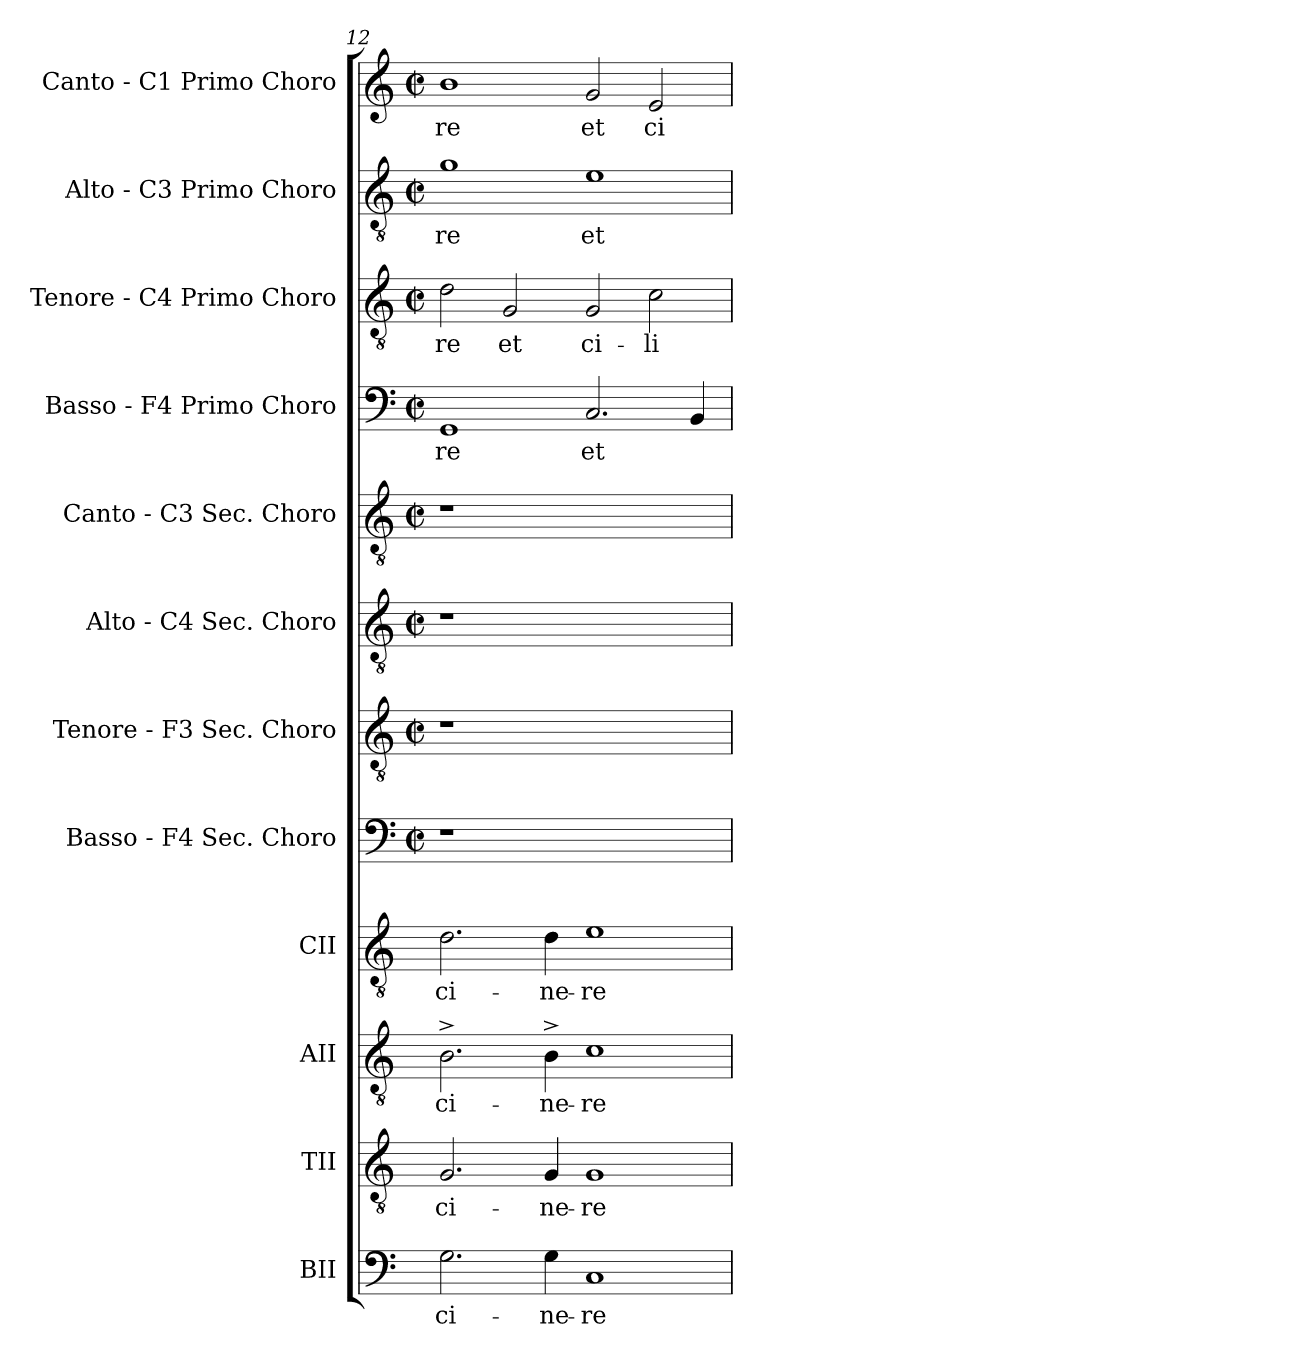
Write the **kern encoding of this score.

**kern	**text	**kern	**text	**kern	**text	**kern	**text	**kern	**kern	**kern	**kern	**kern	**text	**kern	**text	**kern	**text	**kern	**text
*part12	*part12	*part11	*part11	*part10	*part10	*part9	*part9	*part8	*part7	*part6	*part5	*part4	*part4	*part3	*part3	*part2	*part2	*part1	*part1
*staff12	*staff12	*staff11	*staff11	*staff10	*staff10	*staff9	*staff9	*staff8	*staff7	*staff6	*staff5	*staff4	*staff4	*staff3	*staff3	*staff2	*staff2	*staff1	*staff1
*I"BII	*	*I"TII	*	*I"AII	*	*I"CII	*	*I"Basso - F4  Sec. Choro	*I"Tenore - F3  Sec. Choro	*I"Alto - C4  Sec. Choro	*I"Canto - C3  Sec. Choro	*I"Basso - F4  Primo Choro	*	*I"Tenore - C4  Primo Choro	*	*I"Alto - C3  Primo Choro	*	*I"Canto - C1  Primo Choro	*
*I'BII	*	*I'TII	*	*I'AII	*	*I'CII	*	*I'Ch	*I'Ch	*I'Ch	*I'Ch	*I'BI	*	*I'TI	*	*I'AI	*	*I'CI	*
!!LO:PB:g=z
*clefF4	*	*clefGv2	*	*clefGv2	*	*clefGv2	*	*clefF4	*clefGv2	*clefGv2	*clefGv2	*clefF4	*	*clefGv2	*	*clefGv2	*	*clefG2	*
*	*	*	*	*	*	*	*	*M2/2	*M2/2	*M2/2	*M2/2	*M2/2	*	*M2/2	*	*M2/2	*	*M2/2	*
*	*	*	*	*	*	*	*	*met(c|)	*met(c|)	*met(c|)	*met(c|)	*met(c|)	*	*met(c|)	*	*met(c|)	*	*met(c|)	*
=12	=12	=12	=12	=12	=12	=12	=12	=12	=12	=12	=12	=12	=12	=12	=12	=12	=12	=12	=12
!	!LO:LY:b:cj	!	!LO:LY:b:cj	!	!LO:LY:b:cj	!	!LO:LY:b:cj	!	!	!	!	!	!LO:LY:b:cj	!	!LO:LY:b:cj	!	!LO:LY:b:cj	!	!LO:LY:b:cj
2.G\	ci-	2.G/	ci-	2.B^<\	ci-	2.d\	ci-	1r	1r	1r	1r	1GG	-re	2d\	-re	1g	-re	1b	-re
!	!	!	!	!	!	!	!	!	!	!	!	!	!	!	!LO:LY:b:cj	!	!	!	!
.	.	.	.	.	.	.	.	.	.	.	.	.	.	2G/	et	.	.	.	.
!	!LO:LY:b:cj	!	!LO:LY:b:cj	!	!LO:LY:b:cj	!	!LO:LY:b:cj	!	!	!	!	!	!	!	!	!	!	!	!
4G\	-ne-	4G/	-ne-	4B^<\	-ne-	4d\	-ne-	.	.	.	.	.	.	.	.	.	.	.	.
!	!LO:LY:b:cj	!	!LO:LY:b:cj	!	!LO:LY:b:cj	!	!LO:LY:b:cj	!	!	!	!	!	!LO:LY:b:cj	!	!LO:LY:b:cj	!	!LO:LY:b:cj	!	!LO:LY:b:cj
1C	-re	1G	-re	1c	-re	1e	-re	1ryy	1ryy	1ryy	1ryy	2.C/	et	2G/	ci-	[>1e	et	2g/	et
!	!	!	!	!	!	!	!	!	!	!	!	!	!	!	!LO:LY:b:cj	!	!	!	!LO:LY:b:cj
.	.	.	.	.	.	.	.	.	.	.	.	.	.	[>2c\	-li-	.	.	[<2e/	ci-
.	.	.	.	.	.	.	.	.	.	.	.	4BB/	.	.	.	.	.	.	.
=	=	=	=	=	=	=	=	=	=	=	=	=	=	=	=	=	=	=	=
*-	*-	*-	*-	*-	*-	*-	*-	*-	*-	*-	*-	*-	*-	*-	*-	*-	*-	*-	*-
